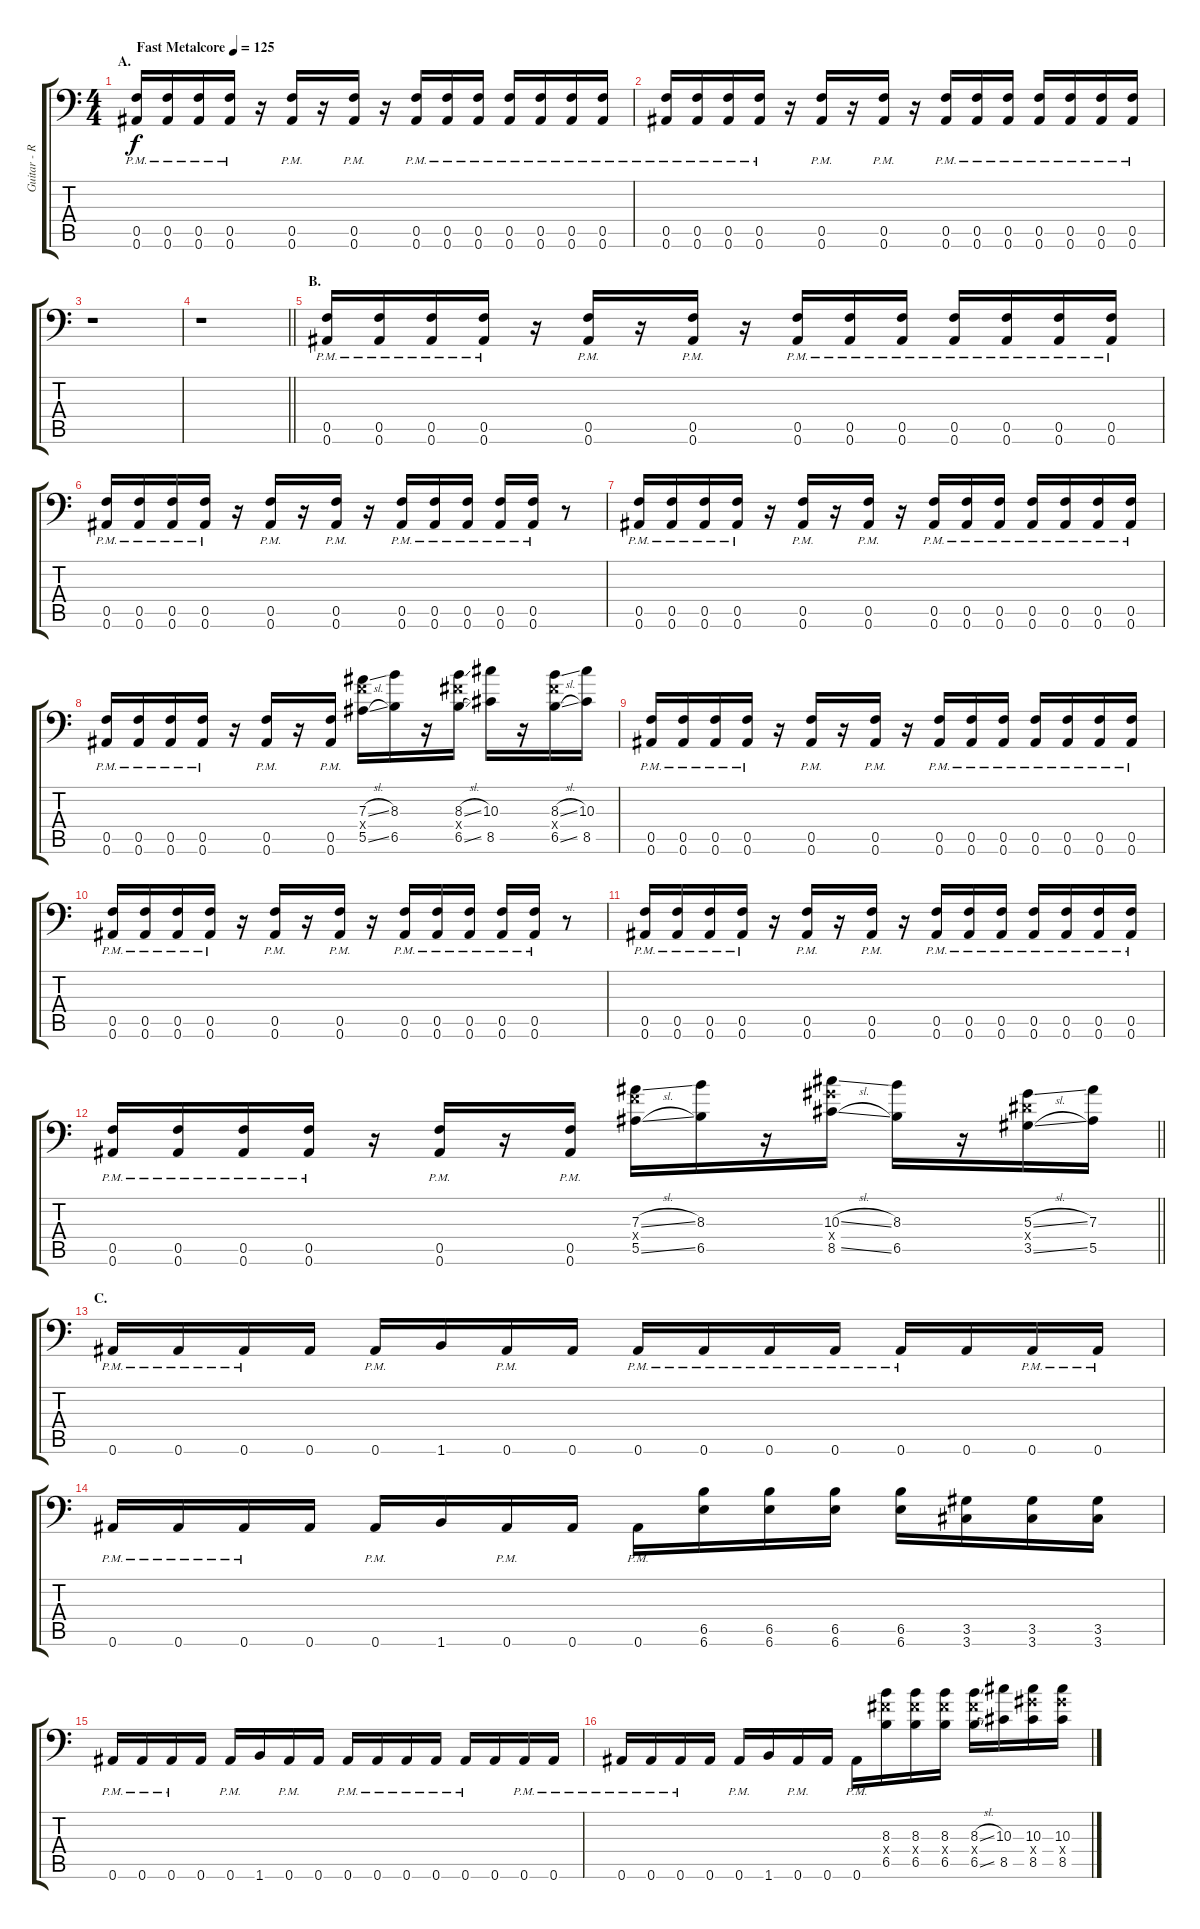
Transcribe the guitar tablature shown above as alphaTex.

\track ("Guitar - Right" "Guitar - R") {instrument distortionguitar}
\staff {score tabs}
\tuning (C4 G3 Eb3 Bb2 F2 Bb1) {hide}
\ts (4 4)
\section ("" "A.")
\tempo (125 "Fast Metalcore")
\clef f4
\ks c
(0.5{pm} 0.6{pm}).16{dy f instrument distortionguitar} (0.5{pm} 0.6{pm}).16 (0.5{pm} 0.6{pm}).16 (0.5{pm} 0.6{pm}).16 r.16 (0.5{pm} 0.6{pm}).16 r.16 (0.5{pm} 0.6{pm}).16 r.16 (0.5{pm} 0.6{pm}).16 (0.5{pm} 0.6{pm}).16 (0.5{pm} 0.6{pm}).16 (0.5{pm} 0.6{pm}).16 (0.5{pm} 0.6{pm}).16 (0.5{pm} 0.6{pm}).16 (0.5{pm} 0.6{pm}).16 |
(0.5{pm} 0.6{pm}).16 (0.5{pm} 0.6{pm}).16 (0.5{pm} 0.6{pm}).16 (0.5{pm} 0.6{pm}).16 r.16 (0.5{pm} 0.6{pm}).16 r.16 (0.5{pm} 0.6{pm}).16 r.16 (0.5{pm} 0.6{pm}).16 (0.5{pm} 0.6{pm}).16 (0.5{pm} 0.6{pm}).16 (0.5{pm} 0.6{pm}).16 (0.5{pm} 0.6{pm}).16 (0.5{pm} 0.6{pm}).16 (0.5{pm} 0.6{pm}).16 |
r.1 |
\barLineRight lightlight
r.1 |
\section ("" "B.")
(0.5{pm} 0.6{pm}).16 (0.5{pm} 0.6{pm}).16 (0.5{pm} 0.6{pm}).16 (0.5{pm} 0.6{pm}).16 r.16 (0.5{pm} 0.6{pm}).16 r.16 (0.5{pm} 0.6{pm}).16 r.16 (0.5{pm} 0.6{pm}).16 (0.5{pm} 0.6{pm}).16 (0.5{pm} 0.6{pm}).16 (0.5{pm} 0.6{pm}).16 (0.5{pm} 0.6{pm}).16 (0.5{pm} 0.6{pm}).16 (0.5{pm} 0.6{pm}).16 |
(0.5{pm} 0.6{pm}).16 (0.5{pm} 0.6{pm}).16 (0.5{pm} 0.6{pm}).16 (0.5{pm} 0.6{pm}).16 r.16 (0.5{pm} 0.6{pm}).16 r.16 (0.5{pm} 0.6{pm}).16 r.16 (0.5{pm} 0.6{pm}).16 (0.5{pm} 0.6{pm}).16 (0.5{pm} 0.6{pm}).16 (0.5{pm} 0.6{pm}).16 (0.5{pm} 0.6{pm}).16 r.8 |
(0.5{pm} 0.6{pm}).16 (0.5{pm} 0.6{pm}).16 (0.5{pm} 0.6{pm}).16 (0.5{pm} 0.6{pm}).16 r.16 (0.5{pm} 0.6{pm}).16 r.16 (0.5{pm} 0.6{pm}).16 r.16 (0.5{pm} 0.6{pm}).16 (0.5{pm} 0.6{pm}).16 (0.5{pm} 0.6{pm}).16 (0.5{pm} 0.6{pm}).16 (0.5{pm} 0.6{pm}).16 (0.5{pm} 0.6{pm}).16 (0.5{pm} 0.6{pm}).16 |
(0.5{pm} 0.6{pm}).16 (0.5{pm} 0.6{pm}).16 (0.5{pm} 0.6{pm}).16 (0.5{pm} 0.6{pm}).16 r.16 (0.5{pm} 0.6{pm}).16 r.16 (0.5{pm} 0.6{pm}).16 (7.3{sl} 7.4{x} 5.5{sl}).16 (8.3 6.5).16 r.16 (8.3{sl} 8.4{x} 6.5{sl}).16 (10.3 8.5).16 r.16 (8.3{sl} 8.4{x} 6.5{sl}).16 (10.3 8.5).16 |
(0.5{pm} 0.6{pm}).16 (0.5{pm} 0.6{pm}).16 (0.5{pm} 0.6{pm}).16 (0.5{pm} 0.6{pm}).16 r.16 (0.5{pm} 0.6{pm}).16 r.16 (0.5{pm} 0.6{pm}).16 r.16 (0.5{pm} 0.6{pm}).16 (0.5{pm} 0.6{pm}).16 (0.5{pm} 0.6{pm}).16 (0.5{pm} 0.6{pm}).16 (0.5{pm} 0.6{pm}).16 (0.5{pm} 0.6{pm}).16 (0.5{pm} 0.6{pm}).16 |
(0.5{pm} 0.6{pm}).16 (0.5{pm} 0.6{pm}).16 (0.5{pm} 0.6{pm}).16 (0.5{pm} 0.6{pm}).16 r.16 (0.5{pm} 0.6{pm}).16 r.16 (0.5{pm} 0.6{pm}).16 r.16 (0.5{pm} 0.6{pm}).16 (0.5{pm} 0.6{pm}).16 (0.5{pm} 0.6{pm}).16 (0.5{pm} 0.6{pm}).16 (0.5{pm} 0.6{pm}).16 r.8 |
(0.5{pm} 0.6{pm}).16 (0.5{pm} 0.6{pm}).16 (0.5{pm} 0.6{pm}).16 (0.5{pm} 0.6{pm}).16 r.16 (0.5{pm} 0.6{pm}).16 r.16 (0.5{pm} 0.6{pm}).16 r.16 (0.5{pm} 0.6{pm}).16 (0.5{pm} 0.6{pm}).16 (0.5{pm} 0.6{pm}).16 (0.5{pm} 0.6{pm}).16 (0.5{pm} 0.6{pm}).16 (0.5{pm} 0.6{pm}).16 (0.5{pm} 0.6{pm}).16 |
\barLineRight lightlight
(0.5{pm} 0.6{pm}).16 (0.5{pm} 0.6{pm}).16 (0.5{pm} 0.6{pm}).16 (0.5{pm} 0.6{pm}).16 r.16 (0.5{pm} 0.6{pm}).16 r.16 (0.5{pm} 0.6{pm}).16 (7.3{sl} 7.4{x} 5.5{sl}).16 (8.3 6.5).16 r.16 (10.3{sl} 10.4{x} 8.5{sl}).16 (8.3 6.5).16 r.16 (5.3{sl} 5.4{x} 3.5{sl}).16 (7.3 5.5).16 |
\section ("" "C.")
0.6{pm}.16 0.6{pm}.16 0.6{pm}.16 0.6.16 0.6{pm}.16 1.6.16 0.6{pm}.16 0.6.16 0.6{pm}.16 0.6{pm}.16 0.6{pm}.16 0.6{pm}.16 0.6{pm}.16 0.6.16 0.6{pm}.16 0.6{pm}.16 |
0.6{pm}.16 0.6{pm}.16 0.6{pm}.16 0.6.16 0.6{pm}.16 1.6.16 0.6{pm}.16 0.6.16 0.6{pm}.16 (6.5 6.6).16 (6.5 6.6).16 (6.5 6.6).16 (6.5 6.6).16 (3.5 3.6).16 (3.5 3.6).16 (3.5 3.6).16 |
0.6{pm}.16 0.6{pm}.16 0.6{pm}.16 0.6.16 0.6{pm}.16 1.6.16 0.6{pm}.16 0.6.16 0.6{pm}.16 0.6{pm}.16 0.6{pm}.16 0.6{pm}.16 0.6{pm}.16 0.6.16 0.6{pm}.16 0.6{pm}.16 |
0.6{pm}.16 0.6{pm}.16 0.6{pm}.16 0.6.16 0.6{pm}.16 1.6.16 0.6{pm}.16 0.6.16 0.6{pm}.16 (8.3 8.4{x} 6.5).16 (8.3 8.4{x} 6.5).16 (8.3 8.4{x} 6.5).16 (8.3{sl} 8.4{x} 6.5{sl}).16 (10.3 8.5).16 (10.3 10.4{x} 8.5).16 (10.3 10.4{x} 8.5).16
